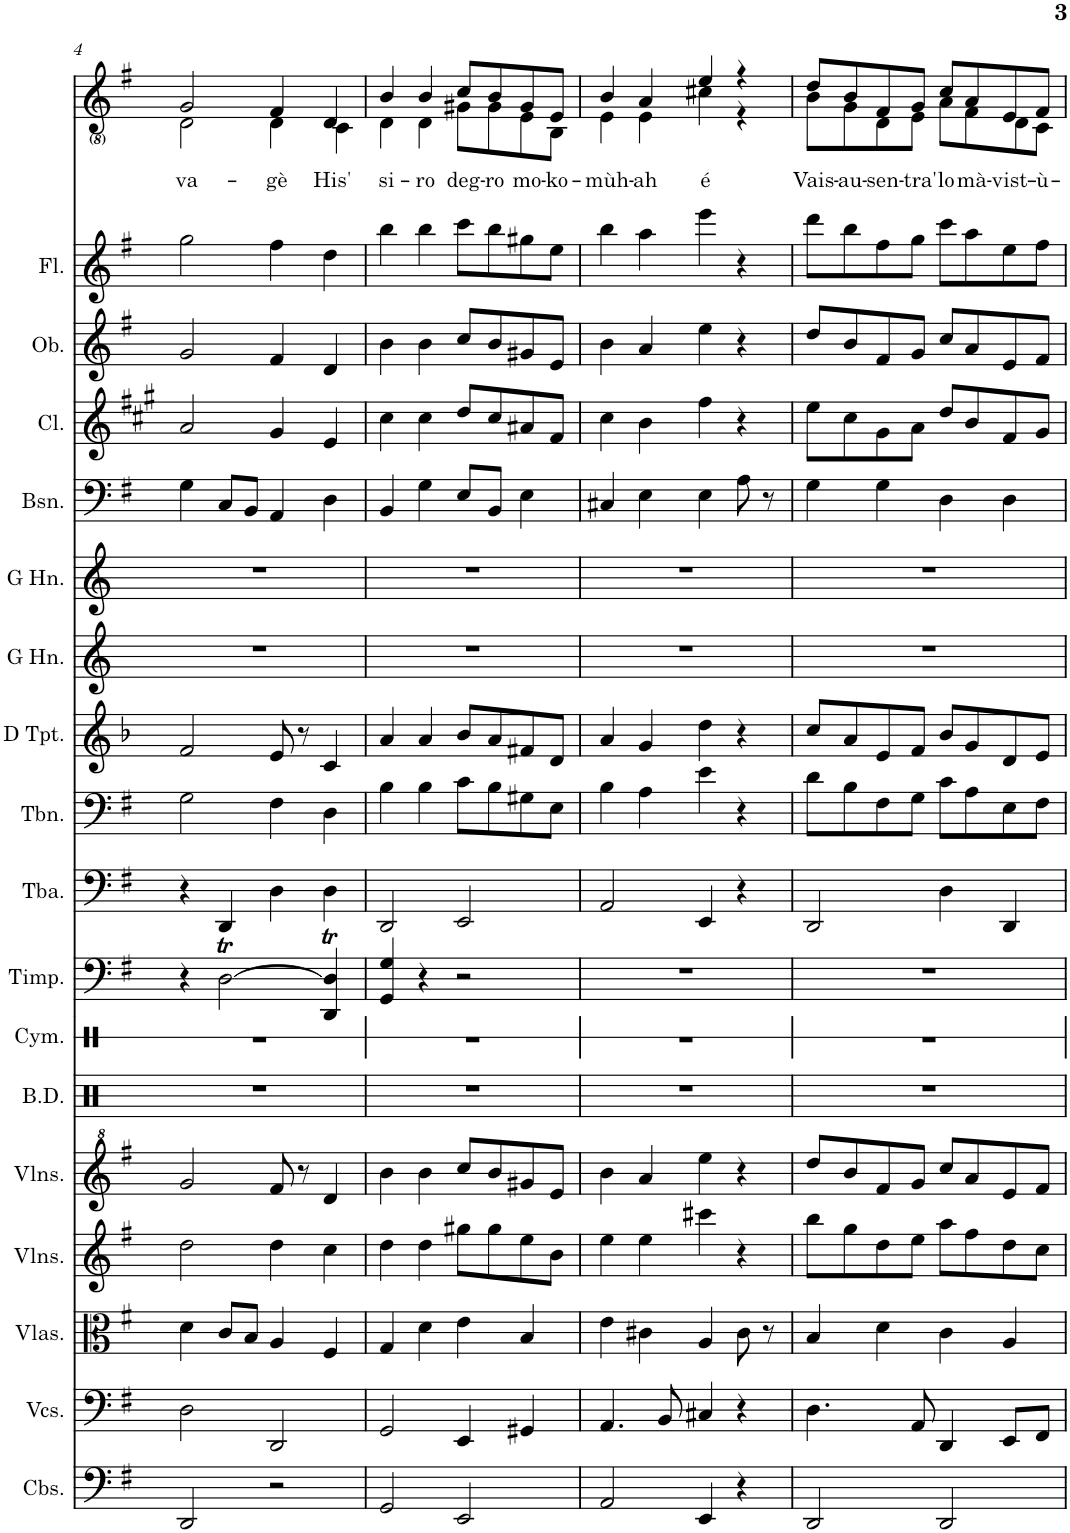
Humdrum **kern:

**kern	**kern	**kern	**kern	**kern	**kern	**kern	**kern	**kern	**kern	**kern	**kern	**kern	**kern	**kern	**kern	**kern	**kern	**text
*part18	*part17	*part16	*part15	*part14	*part13	*part12	*part11	*part10	*part9	*part8	*part7	*part6	*part5	*part4	*part3	*part2	*part1	*part1
*staff18	*staff17	*staff16	*staff15	*staff14	*staff13	*staff12	*staff11	*staff10	*staff9	*staff8	*staff7	*staff6	*staff5	*staff4	*staff3	*staff2	*staff1	*staff1
*I"Contrabasses	*I"Violoncellos	*I"Violas	*I"Violins	*I"Violins	*I"Bass Drums	*I"Cymbal	*I"Timpani	*I"Tuba	*I"Trombone	*I"D Trumpet	*I"Horn in G	*I"Horn in G	*I"Bassoon	*I"Clarinet	*I"Oboe	*I"Flute	*I"Voice	*
*I'Cbs.	*I'Vcs.	*I'Vlas.	*I'Vlns.	*I'Vlns.	*I'B.D.	*I'Cym.	*I'Timp.	*I'Tba.	*I'Tbn.	*I'D Tpt.	*	*	*I'Bsn.	*I'Cl.	*I'Ob.	*I'Fl.	*	*
!!LO:PB:g=z
*clefF4	*clefF4	*clefC3	*clefG2	*clefG^2	*clefX	*clefX	*clefF4	*clefF4	*clefF4	*clefG2	*clefG2	*clefG2	*clefF4	*clefG2	*clefG2	*clefG2	*clefG2	*
*Trd7c12	*	*	*	*	*	*	*	*	*	*Trd-1c-2	*Trd3c5	*Trd3c5	*	*Trd1c2	*	*	*	*
*k[f#]	*k[f#]	*k[f#]	*k[f#]	*k[f#]	*k[]	*k[]	*k[f#]	*k[f#]	*k[f#]	*k[b-]	*k[]	*k[]	*k[f#]	*k[f#c#g#]	*k[f#]	*k[f#]	*k[f#]	*
*M4/4	*M4/4	*M4/4	*M4/4	*M4/4	*M4/4	*M4/4	*M4/4	*M4/4	*M4/4	*M4/4	*M4/4	*M4/4	*M4/4	*M4/4	*M4/4	*M4/4	*M4/4	*
=4	=4	=4	=4	=4	=4	=4	=4	=4	=4	=4	=4	=4	=4	=4	=4	=4	=4	=4
!	!	!	!	!	!	!	!	!	!	!	!	!	!	!	!	!	!	!LO:LY:b
*	*	*	*	*	*	*	*	*	*	*	*	*	*	*	*	*	*^	*
2DD/	2D\	4d\	2dd\	2gg/	1r	1r	4r	4r	2G\	2f/	1r	1r	4G\	2a/	2g/	2gg\	2g/	2d\	va-
.	.	8c/L	.	.	.	.	[2DT\	4DD/	.	.	.	.	8C/L	.	.	.	.	.	.
.	.	8B/J	.	.	.	.	.	.	.	.	.	.	8BB/J	.	.	.	.	.	.
!	!	!	!	!	!	!	!	!	!	!	!	!	!	!	!	!	!	!	!LO:LY:b
2r	2DD/	4A/	4dd\	8ff#/	.	.	.	4D\	4F#\	8e/	.	.	4AA/	4g#/	4f#/	4ff#\	4f#/	4d\	-gè
.	.	.	.	8r	.	.	.	.	.	8r	.	.	.	.	.	.	.	.	.
!	!	!	!	!	!	!	!	!	!	!	!	!	!	!	!	!	!	!	!LO:LY:b
.	.	4F#/	4cc\	4dd/	.	.	4DD/T 4D/]T	4D\	4D\	4c/	.	.	4D\	4e/	4d/	4dd\	4d/	4c\	His'
=5	=5	=5	=5	=5	=5	=5	=5	=5	=5	=5	=5	=5	=5	=5	=5	=5	=5	=5	=5
!	!	!	!	!	!	!	!	!	!	!	!	!	!	!	!	!	!	!	!LO:LY:b
2GG/	2GG/	4G/	4dd\	4bb\	1r	1r	4GG/ 4G/	2DD/	4B\	4a/	1r	1r	4BB/	4cc#\	4b\	4bb\	4b/	4d\	si-
!	!	!	!	!	!	!	!	!	!	!	!	!	!	!	!	!	!	!	!LO:LY:b
.	.	4d\	4dd\	4bb\	.	.	4r	.	4B\	4a/	.	.	4G\	4cc#\	4b\	4bb\	4b/	4d\	-ro
!	!	!	!	!	!	!	!	!	!	!	!	!	!	!	!	!	!	!	!LO:LY:b
2EE/	4EE/	4e\	8gg#X\L	8ccc/L	.	.	2r	2EE/	8c\L	8b-/L	.	.	8E/L	8dd/L	8cc/L	8ccc\L	8cc/L	8g#X\L	deg-
!	!	!	!	!	!	!	!	!	!	!	!	!	!	!	!	!	!	!	!LO:LY:b
.	.	.	8gg#\	8bb/	.	.	.	.	8B\	8a/	.	.	8BB/J	8cc#/	8b/	8bb\	8b/	8g#\	-ro
!	!	!	!	!	!	!	!	!	!	!	!	!	!	!	!	!	!	!	!LO:LY:b
.	4GG#X/	4B/	8ee\	8gg#X/	.	.	.	.	8G#X\	8f#X/	.	.	4E\	8a#X/	8g#X/	8gg#X\	8g#/	8e\	mo-
!	!	!	!	!	!	!	!	!	!	!	!	!	!	!	!	!	!	!	!LO:LY:b
.	.	.	8b\J	8ee/J	.	.	.	.	8E\J	8d/J	.	.	.	8f#/J	8e/J	8ee\J	8e/J	8B\J	-ko-
=6	=6	=6	=6	=6	=6	=6	=6	=6	=6	=6	=6	=6	=6	=6	=6	=6	=6	=6	=6
!	!	!	!	!	!	!	!	!	!	!	!	!	!	!	!	!	!	!	!LO:LY:b
2AA/	4.AA/	4e\	4ee\	4bb\	1r	1r	1r	2AA/	4B\	4a/	1r	1r	4C#X/	4cc#\	4b\	4bb\	4b/	4e\	-mùh-
!	!	!	!	!	!	!	!	!	!	!	!	!	!	!	!	!	!	!	!LO:LY:b
.	.	4c#X\	4ee\	4aa/	.	.	.	.	4A\	4g/	.	.	4E\	4b\	4a/	4aa\	4a/	4e\	-ah
.	8BB/	.	.	.	.	.	.	.	.	.	.	.	.	.	.	.	.	.	.
!	!	!	!	!	!	!	!	!	!	!	!	!	!	!	!	!	!	!	!LO:LY:b
4EE/	4C#X/	4A/	4ccc#X\	4eee\	.	.	.	4EE/	4e\	4dd\	.	.	4E\	4ff#\	4ee\	4eee\	4ee/	4cc#X\	é
4r	4r	8c#\	4r	4r	.	.	.	4r	4r	4r	.	.	8A\	4r	4r	4r	4r	4r	.
.	.	8r	.	.	.	.	.	.	.	.	.	.	8r	.	.	.	.	.	.
=7	=7	=7	=7	=7	=7	=7	=7	=7	=7	=7	=7	=7	=7	=7	=7	=7	=7	=7	=7
!	!	!	!	!	!	!	!	!	!	!	!	!	!	!	!	!	!	!	!LO:LY:b
2DD/	4.D\	4B/	8bb\L	8ddd/L	1r	1r	1r	2DD/	8d\L	8cc/L	1r	1r	4G\	8ee\L	8dd/L	8ddd\L	8dd/L	8b\L	Vais-
!	!	!	!	!	!	!	!	!	!	!	!	!	!	!	!	!	!	!	!LO:LY:b
.	.	.	8gg\	8bb/	.	.	.	.	8B\	8a/	.	.	.	8cc#\	8b/	8bb\	8b/	8g\	-au-
!	!	!	!	!	!	!	!	!	!	!	!	!	!	!	!	!	!	!	!LO:LY:b
.	.	4d\	8dd\	8ff#/	.	.	.	.	8F#\	8e/	.	.	4G\	8g#\	8f#/	8ff#\	8f#/	8d\	-sen-
!	!	!	!	!	!	!	!	!	!	!	!	!	!	!	!	!	!	!	!LO:LY:b
.	8AA/	.	8ee\J	8gg/J	.	.	.	.	8G\J	8f/J	.	.	.	8a\J	8g/J	8gg\J	8g/J	8e\J	-tra'
!	!	!	!	!	!	!	!	!	!	!	!	!	!	!	!	!	!	!	!LO:LY:b
2DD/	4DD/	4c\	8aa\L	8ccc/L	.	.	.	4D\	8c\L	8b-/L	.	.	4D\	8dd/L	8cc/L	8ccc\L	8cc/L	8a\L	lo
!	!	!	!	!	!	!	!	!	!	!	!	!	!	!	!	!	!	!	!LO:LY:b
.	.	.	8ff#\	8aa/	.	.	.	.	8A\	8g/	.	.	.	8b/	8a/	8aa\	8a/	8f#\	mà-
!	!	!	!	!	!	!	!	!	!	!	!	!	!	!	!	!	!	!	!LO:LY:b
.	8EE/L	4A/	8dd\	8ee/	.	.	.	4DD/	8E\	8d/	.	.	4D\	8f#/	8e/	8ee\	8e/	8d\	-vist-
!	!	!	!	!	!	!	!	!	!	!	!	!	!	!	!	!	!	!	!LO:LY:b
.	8FF#/J	.	8cc\J	8ff#/J	.	.	.	.	8F#\J	8e/J	.	.	.	8g#/J	8f#/J	8ff#\J	8f#/J	8c\J	-ù-
*	*	*	*	*	*	*	*	*	*	*	*	*	*	*	*	*	*v	*v	*
=	=	=	=	=	=	=	=	=	=	=	=	=	=	=	=	=	=	=
*-	*-	*-	*-	*-	*-	*-	*-	*-	*-	*-	*-	*-	*-	*-	*-	*-	*-	*-
